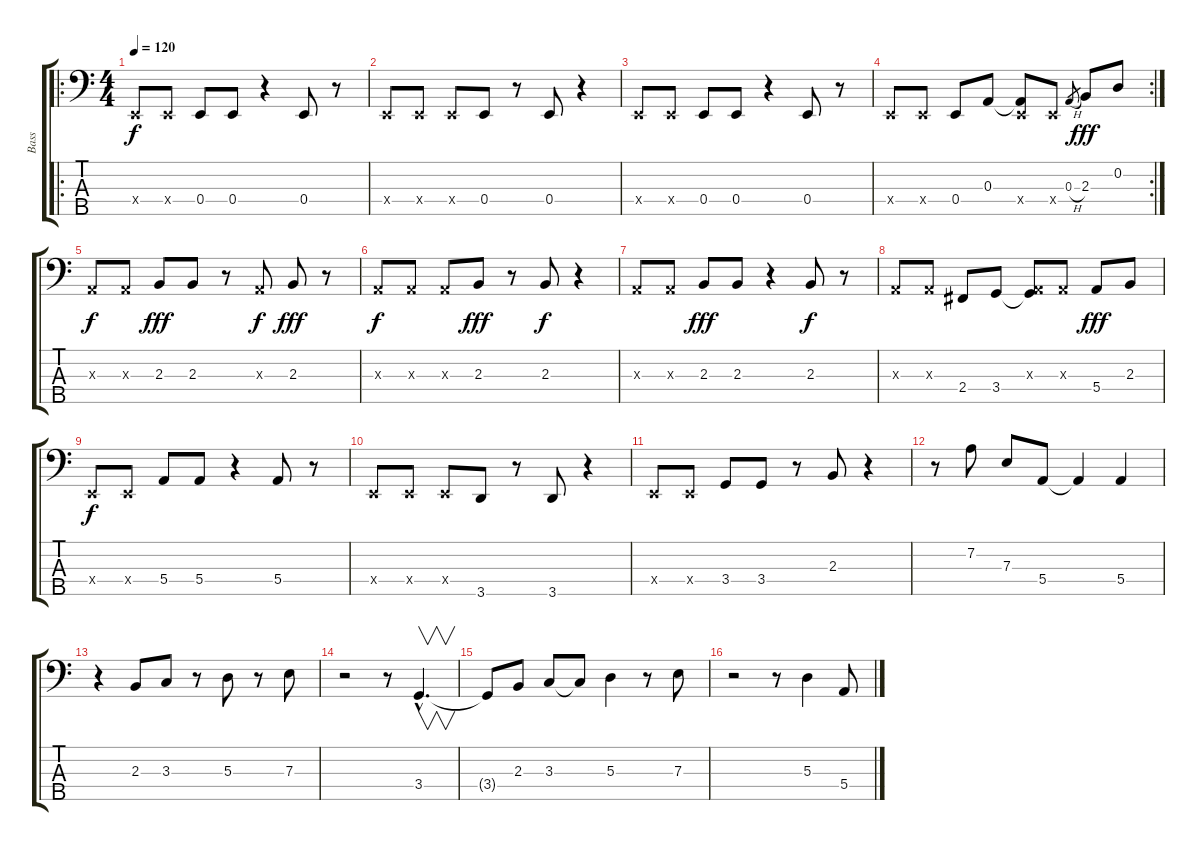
\track ("Bass" "Bass") {instrument slapbass1}
\staff {score tabs}
\tuning (G2 D2 A1 E1 B0) {hide}
\ro
\ts (4 4)
\tempo 120
\clef f4
\ks c
0.4{x}.8{dy f} 0.4{x}.8 0.4.8 0.4.8 r.4 0.4.8 r.8 |
0.4{x}.8 0.4{x}.8 0.4{x}.8 0.4.8 r.8 0.4.8 r.4 |
0.4{x}.8 0.4{x}.8 0.4.8 0.4.8 r.4 0.4.8 r.8 |
\rc 2
0.4{x}.8 0.4{x}.8 0.4.8 0.3.8 (0.3{t} 0.4{x}).8 0.4{x}.8 0.3{h}.8{gr} 2.3.8{dy fff} 0.2.8 |
0.3{x}.8{dy f} 0.3{x}.8 2.3.8{dy fff} 2.3.8 r.8 0.3{x}.8{dy f} 2.3.8{dy fff} r.8 |
0.3{x}.8{dy f} 0.3{x}.8 0.3{x}.8 2.3.8{dy fff} r.8 2.3.8{dy f} r.4 |
0.3{x}.8 0.3{x}.8 2.3.8{dy fff} 2.3.8 r.4 2.3.8{dy f} r.8 |
0.3{x}.8 0.3{x}.8 2.4.8 3.4.8 (0.3{x} 3.4{t}).8 0.3{x}.8 5.4.8{dy fff} 2.3.8 |
0.4{x}.8{dy f} 0.4{x}.8 5.4.8 5.4.8 r.4 5.4.8 r.8 |
0.4{x}.8 0.4{x}.8 0.4{x}.8 3.5.8 r.8 3.5.8 r.4 |
0.4{x}.8 0.4{x}.8 3.4.8 3.4.8 r.8 2.3.8 r.4 |
r.8 7.2.8 7.3.8 5.4.8 5.4{t}.4 5.4.4 |
r.4 2.3.8 3.3.8 r.8 5.3.8 r.8 7.3.8 |
r.2 r.8 3.4{hac}.4{v d} |
3.4{t}.8 2.3.8 3.3.8 3.3{t}.8 5.3.4 r.8 7.3.8 |
r.2 r.8 5.3.4 5.4.8
